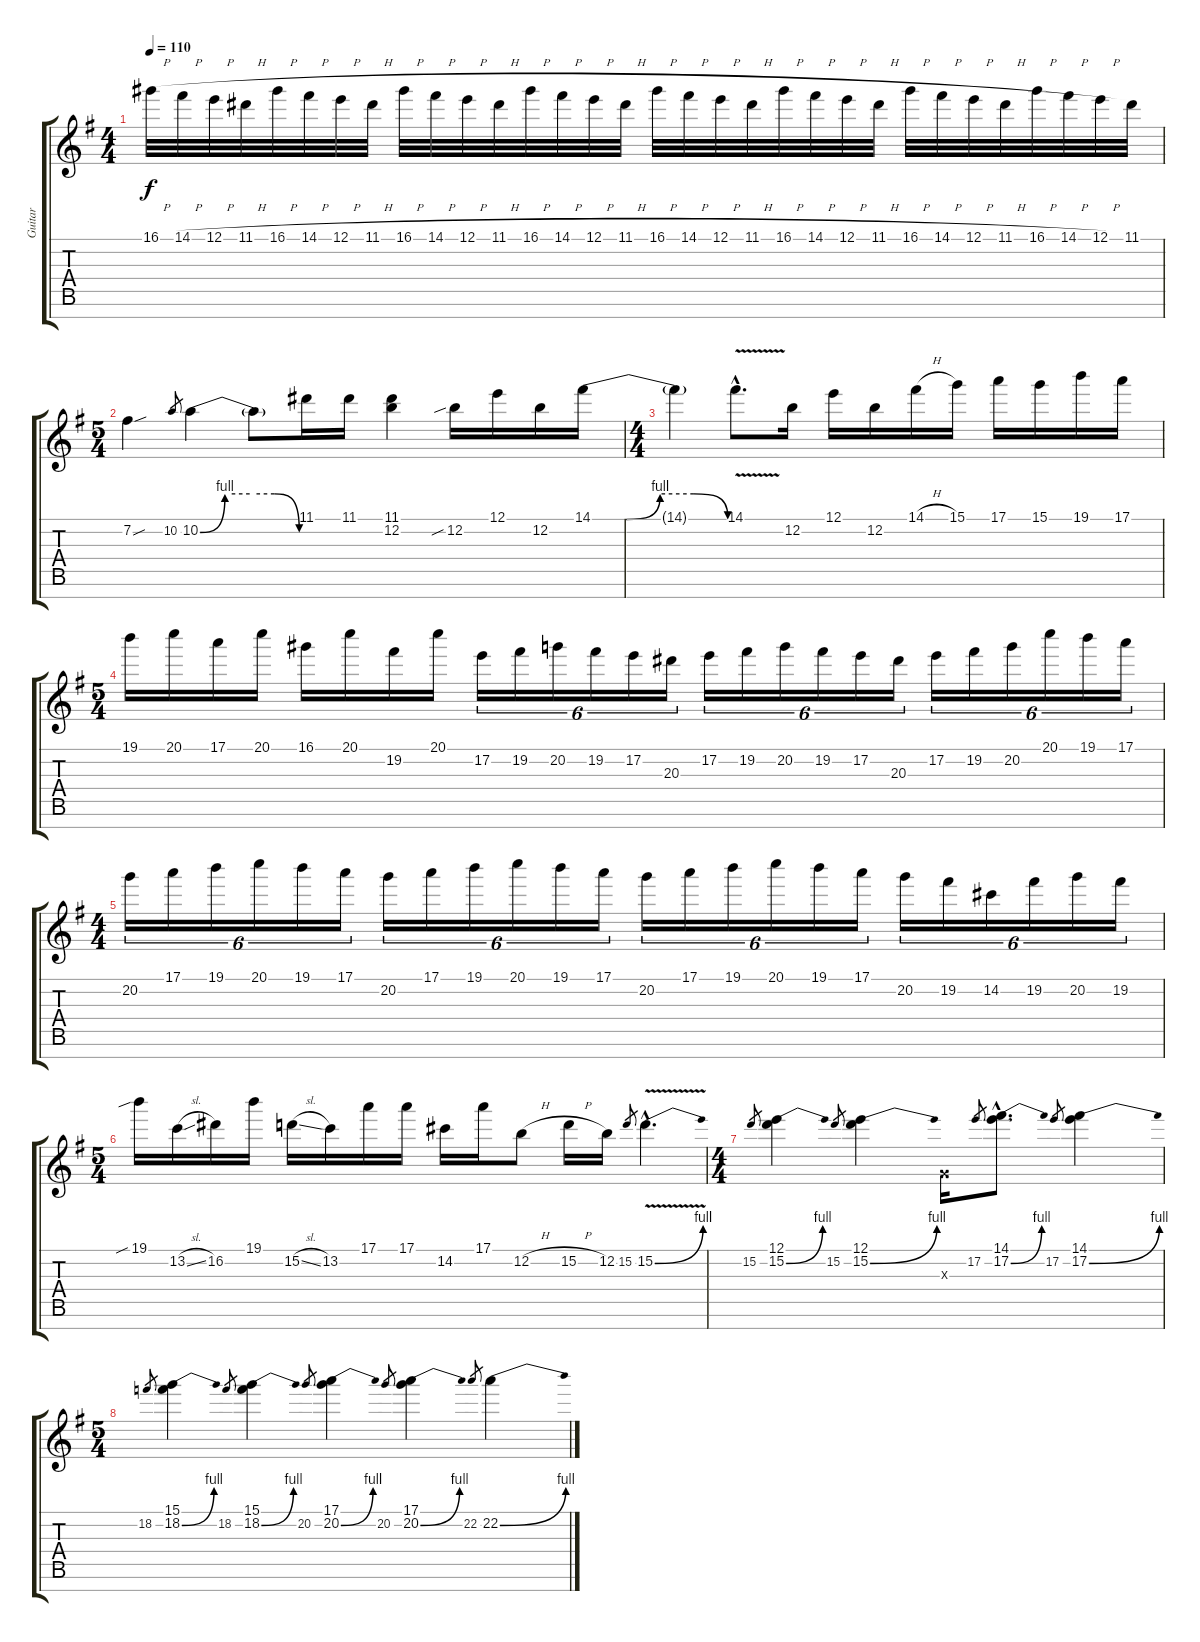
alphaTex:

\track ("Guitar" "Guitar") {instrument distortionguitar}
\staff {score tabs}
\tuning (E4 B3 G3 D3 A2 E2 B1) {hide}
\ts (4 4)
\tempo 110
\clef g2
\ks g
16.1{h}.32{dy f} 14.1{h}.32 12.1{h}.32 11.1{h}.32 16.1{h}.32 14.1{h}.32 12.1{h}.32 11.1{h}.32 16.1{h}.32 14.1{h}.32 12.1{h}.32 11.1{h}.32 16.1{h}.32 14.1{h}.32 12.1{h}.32 11.1{h}.32 16.1{h}.32 14.1{h}.32 12.1{h}.32 11.1{h}.32 16.1{h}.32 14.1{h}.32 12.1{h}.32 11.1{h}.32 16.1{h}.32 14.1{h}.32 12.1{h}.32 11.1{h}.32 16.1{h}.32 14.1{h}.32 12.1{h}.32 11.1.32 |
\ts (5 4)
7.2{sou}.4 10.2.8{gr} 10.2{be (custom 0 0 15 4 30 4 45 4 60 0)}.4 10.2{t}.8 11.1.16 11.1.16 (11.1 12.2).4 12.2{sib}.16 12.1.16 12.2.16 14.1{be (custom 0 0 15 0 30 4 45 4 60 0)}.16 |
\ts (4 4)
14.1{t}.4 14.1{v hac}.8{d} 12.2.16 12.1.16 12.2.16 14.1{h}.16 15.1.16 17.1.16 15.1.16 19.1.16 17.1.16 |
\ts (5 4)
19.1.16 20.1.16 17.1.16 20.1.16 16.1.16 20.1.16 19.2.16 20.1.16 17.2.16{tu (6 4)} 19.2.16{tu (6 4)} 20.2.16{tu (6 4)} 19.2.16{tu (6 4)} 17.2.16{tu (6 4)} 20.3.16{tu (6 4)} 17.2.16{tu (6 4)} 19.2.16{tu (6 4)} 20.2.16{tu (6 4)} 19.2.16{tu (6 4)} 17.2.16{tu (6 4)} 20.3.16{tu (6 4)} 17.2.16{tu (6 4)} 19.2.16{tu (6 4)} 20.2.16{tu (6 4)} 20.1.16{tu (6 4)} 19.1.16{tu (6 4)} 17.1.16{tu (6 4)} |
\ts (4 4)
20.2.16{tu (6 4)} 17.1.16{tu (6 4)} 19.1.16{tu (6 4)} 20.1.16{tu (6 4)} 19.1.16{tu (6 4)} 17.1.16{tu (6 4)} 20.2.16{tu (6 4)} 17.1.16{tu (6 4)} 19.1.16{tu (6 4)} 20.1.16{tu (6 4)} 19.1.16{tu (6 4)} 17.1.16{tu (6 4)} 20.2.16{tu (6 4)} 17.1.16{tu (6 4)} 19.1.16{tu (6 4)} 20.1.16{tu (6 4)} 19.1.16{tu (6 4)} 17.1.16{tu (6 4)} 20.2.16{tu (6 4)} 19.2.16{tu (6 4)} 14.2.16{tu (6 4)} 19.2.16{tu (6 4)} 20.2.16{tu (6 4)} 19.2.16{tu (6 4)} |
\ts (5 4)
19.1{sib}.16 13.2{sl}.16 16.2.16 19.1.16 15.2{sl}.16 13.2.16 17.1.16 17.1.16 14.2.16 17.1.16 12.2{h}.8 15.2{h}.16 12.2.16 15.2.8{gr} 15.2{be (bend 0 0 60 4) v hac}.4{d} |
\ts (4 4)
15.2.8{gr} (12.1 15.2{be (bend 0 0 60 4)}).4 15.2.8{gr} (12.1 15.2{be (bend 0 0 60 4)}).4 0.3{x}.16 17.2.8{gr} (14.1{hac} 17.2{be (bend 0 0 60 4) hac}).8{d} 17.2.8{gr} (14.1 17.2{be (bend 0 0 60 4)}).4 |
\ts (5 4)
18.2.8{gr} (15.1 18.2{be (bend 0 0 60 4)}).4 18.2.8{gr} (15.1 18.2{be (bend 0 0 60 4)}).4 20.2.8{gr} (17.1 20.2{be (bend 0 0 60 4)}).4 20.2.8{gr} (17.1 20.2{be (bend 0 0 60 4)}).4 22.2.8{gr} 22.2{be (bend 0 0 60 4)}.4
